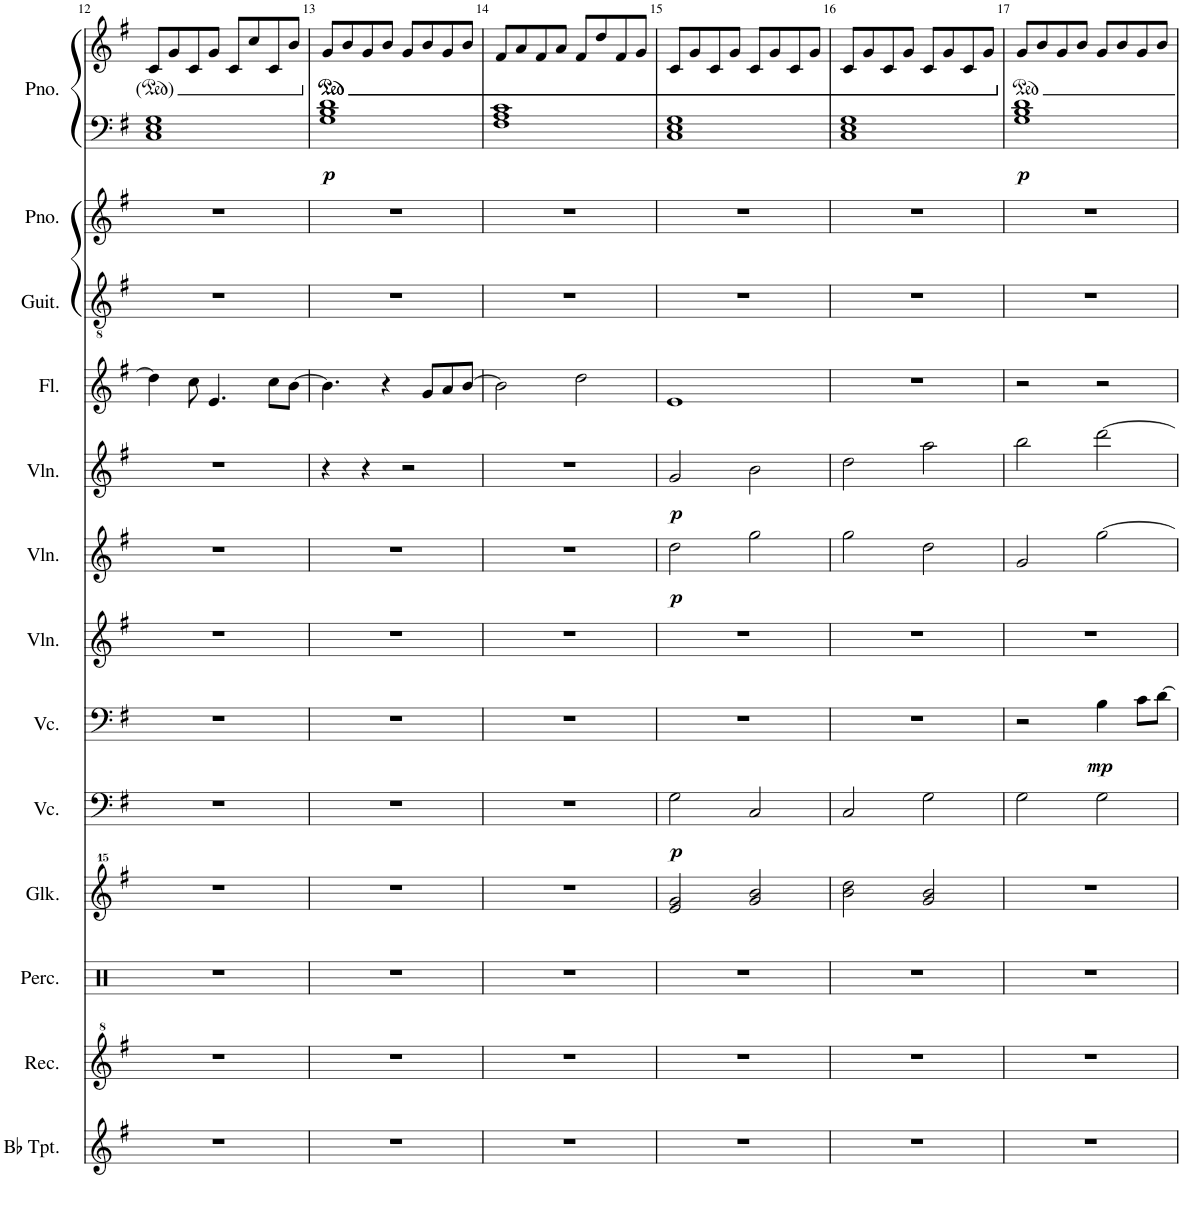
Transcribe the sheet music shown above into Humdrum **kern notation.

**kern	**kern	**kern	**kern	**kern	**dynam	**kern	**dynam	**kern	**kern	**dynam	**kern	**dynam	**kern	**kern	**kern	**kern	**kern	**dynam
*part13	*part12	*part11	*part10	*part9	*part9	*part8	*part8	*part7	*part6	*part6	*part5	*part5	*part4	*part3	*part2	*part1	*part1	*part1
*staff14	*staff13	*staff12	*staff11	*staff10	*staff10	*staff9	*staff9	*staff8	*staff7	*staff7	*staff6	*staff6	*staff5	*staff4	*staff3	*staff2	*staff1	*staff1/2
*I"Bb Trumpet	*I"Recorder	*I"Percussion	*I"Glockenspiel	*I"Cello 2	*	*I"Cello 1	*	*I"Violin 3	*I"Violin 2	*	*I"Violin 1	*	*I"Flute	*I"Classical Guitar	*I"Grand Piano	*I"Grand Piano	*	*
*I'Bb Tpt.	*I'Rec.	*I'Perc.	*I'Glk.	*	*	*	*	*I'Vln.	*I'Vln.	*	*I'Vln.	*	*I'Fl.	*I'Guit.	*I'Pno.	*I'Pno.	*	*
!!LO:PB:g=z
*clefG2	*clefG^2	*clefX	*clefG^^2	*clefF4	*	*clefF4	*	*clefG2	*clefG2	*	*clefG2	*	*clefG2	*clefGv2	*clefG2	*clefF4	*clefG2	*
*ITrd1c2	*	*	*	*	*	*	*	*	*	*	*	*	*	*	*	*	*	*
*k[f#]	*k[f#]	*k[]	*k[f#]	*k[f#]	*	*k[f#]	*	*k[f#]	*k[f#]	*	*k[f#]	*	*k[f#]	*k[f#]	*k[f#]	*k[f#]	*k[f#]	*
*M2/2	*M2/2	*M2/2	*M2/2	*M2/2	*	*M2/2	*	*M2/2	*M2/2	*	*M2/2	*	*M2/2	*M2/2	*M2/2	*M2/2	*M2/2	*
*met(c|)	*met(c|)	*met(c|)	*met(c|)	*met(c|)	*	*met(c|)	*	*met(c|)	*met(c|)	*	*met(c|)	*	*met(c|)	*met(c|)	*met(c|)	*met(c|)	*met(c|)	*
=12	=12	=12	=12	=12	=12	=12	=12	=12	=12	=12	=12	=12	=12	=12	=12	=12	=12	=12
1r	1r	1r	1r	1r	.	1r	.	1r	1r	.	1r	.	4dd\]	1r	1r	1C 1E 1G	8c/L	.
.	.	.	.	.	.	.	.	.	.	.	.	.	.	.	.	.	8g/	.
.	.	.	.	.	.	.	.	.	.	.	.	.	8cc\	.	.	.	8c/	.
.	.	.	.	.	.	.	.	.	.	.	.	.	4.e/	.	.	.	8g/J	.
.	.	.	.	.	.	.	.	.	.	.	.	.	.	.	.	.	8c/L	.
.	.	.	.	.	.	.	.	.	.	.	.	.	.	.	.	.	8cc/	.
.	.	.	.	.	.	.	.	.	.	.	.	.	8cc\L	.	.	.	8c/	.
.	.	.	.	.	.	.	.	.	.	.	.	.	[8b\J	.	.	.	8b/J	.
=13	=13	=13	=13	=13	=13	=13	=13	=13	=13	=13	=13	=13	=13	=13	=13	=13	=13	=13
*	*	*	*	*	*	*	*	*	*	*	*	*	*	*	*	*	*ped	*
!	!	!	!	!	!	!	!	!	!	!	!	!	!	!	!	!	!	!LO:DY:b=2
1r	1r	1r	1r	1r	.	1r	.	1r	1r	.	4r	.	4.b\]	1r	1r	1G 1B 1d	8g/L	p
*	*	*	*	*	*	*	*	*	*	*	*	*	*	*	*	*	*ped	*
.	.	.	.	.	.	.	.	.	.	.	.	.	.	.	.	.	8b/	.
.	.	.	.	.	.	.	.	.	.	.	4r	.	.	.	.	.	8g/	.
.	.	.	.	.	.	.	.	.	.	.	.	.	4r	.	.	.	8b/J	.
.	.	.	.	.	.	.	.	.	.	.	2r	.	.	.	.	.	8g/L	.
.	.	.	.	.	.	.	.	.	.	.	.	.	8g/L	.	.	.	8b/	.
.	.	.	.	.	.	.	.	.	.	.	.	.	8a/	.	.	.	8g/	.
.	.	.	.	.	.	.	.	.	.	.	.	.	[8b/J	.	.	.	8b/J	.
=14	=14	=14	=14	=14	=14	=14	=14	=14	=14	=14	=14	=14	=14	=14	=14	=14	=14	=14
1r	1r	1r	1r	1r	.	1r	.	1r	1r	.	1r	.	2b\]	1r	1r	1F# 1A 1c	8f#/L	.
.	.	.	.	.	.	.	.	.	.	.	.	.	.	.	.	.	8a/	.
.	.	.	.	.	.	.	.	.	.	.	.	.	.	.	.	.	8f#/	.
.	.	.	.	.	.	.	.	.	.	.	.	.	.	.	.	.	8a/J	.
.	.	.	.	.	.	.	.	.	.	.	.	.	2dd\	.	.	.	8f#/L	.
.	.	.	.	.	.	.	.	.	.	.	.	.	.	.	.	.	8dd/	.
.	.	.	.	.	.	.	.	.	.	.	.	.	.	.	.	.	8f#/	.
.	.	.	.	.	.	.	.	.	.	.	.	.	.	.	.	.	8g/J	.
=15	=15	=15	=15	=15	=15	=15	=15	=15	=15	=15	=15	=15	=15	=15	=15	=15	=15	=15
!	!	!	!	!	!LO:DY:b	!	!	!	!	!LO:DY:b	!	!LO:DY:b	!	!	!	!	!	!
1r	1r	1r	2eee/ 2ggg/	2G\	p	1r	.	1r	2dd\	p	2g/	p	1e	1r	1r	1C 1E 1G	8c/L	.
.	.	.	.	.	.	.	.	.	.	.	.	.	.	.	.	.	8g/	.
.	.	.	.	.	.	.	.	.	.	.	.	.	.	.	.	.	8c/	.
.	.	.	.	.	.	.	.	.	.	.	.	.	.	.	.	.	8g/J	.
.	.	.	2ggg/ 2bbb/	2C/	.	.	.	.	2gg\	.	2b\	.	.	.	.	.	8c/L	.
.	.	.	.	.	.	.	.	.	.	.	.	.	.	.	.	.	8g/	.
.	.	.	.	.	.	.	.	.	.	.	.	.	.	.	.	.	8c/	.
.	.	.	.	.	.	.	.	.	.	.	.	.	.	.	.	.	8g/J	.
=16	=16	=16	=16	=16	=16	=16	=16	=16	=16	=16	=16	=16	=16	=16	=16	=16	=16	=16
1r	1r	1r	2bbb\ 2dddd\	2C/	.	1r	.	1r	2gg\	.	2dd\	.	1r	1r	1r	1C 1E 1G	8c/L	.
.	.	.	.	.	.	.	.	.	.	.	.	.	.	.	.	.	8g/	.
.	.	.	.	.	.	.	.	.	.	.	.	.	.	.	.	.	8c/	.
.	.	.	.	.	.	.	.	.	.	.	.	.	.	.	.	.	8g/J	.
.	.	.	2ggg/ 2bbb/	2G\	.	.	.	.	2dd\	.	2aa\	.	.	.	.	.	8c/L	.
.	.	.	.	.	.	.	.	.	.	.	.	.	.	.	.	.	8g/	.
.	.	.	.	.	.	.	.	.	.	.	.	.	.	.	.	.	8c/	.
.	.	.	.	.	.	.	.	.	.	.	.	.	.	.	.	.	8g/J	.
=17	=17	=17	=17	=17	=17	=17	=17	=17	=17	=17	=17	=17	=17	=17	=17	=17	=17	=17
*	*	*	*	*	*	*	*	*	*	*	*	*	*	*	*	*	*Xped	*
*	*	*	*	*	*	*	*	*	*	*	*	*	*	*	*	*	*Xped	*
!	!	!	!	!	!	!	!	!	!	!	!	!	!	!	!	!	!	!LO:DY:b=2
1r	1r	1r	1r	2G\	.	2r	.	1r	2g/	.	2bb\	.	2r	1r	1r	1G 1B 1d	8g/L	p
.	.	.	.	.	.	.	.	.	.	.	.	.	.	.	.	.	8b/	.
.	.	.	.	.	.	.	.	.	.	.	.	.	.	.	.	.	8g/	.
.	.	.	.	.	.	.	.	.	.	.	.	.	.	.	.	.	8b/J	.
!	!	!	!	!	!	!	!LO:DY:b	!	!	!	!	!	!	!	!	!	!	!
.	.	.	.	2G\	.	4B\	mp	.	[2gg\	.	[2ddd\	.	2r	.	.	.	8g/L	.
.	.	.	.	.	.	.	.	.	.	.	.	.	.	.	.	.	8b/	.
.	.	.	.	.	.	8c\L	.	.	.	.	.	.	.	.	.	.	8g/	.
.	.	.	.	.	.	[8d\J	.	.	.	.	.	.	.	.	.	.	8b/J	.
=	=	=	=	=	=	=	=	=	=	=	=	=	=	=	=	=	=	=
*-	*-	*-	*-	*-	*-	*-	*-	*-	*-	*-	*-	*-	*-	*-	*-	*-	*-	*-
